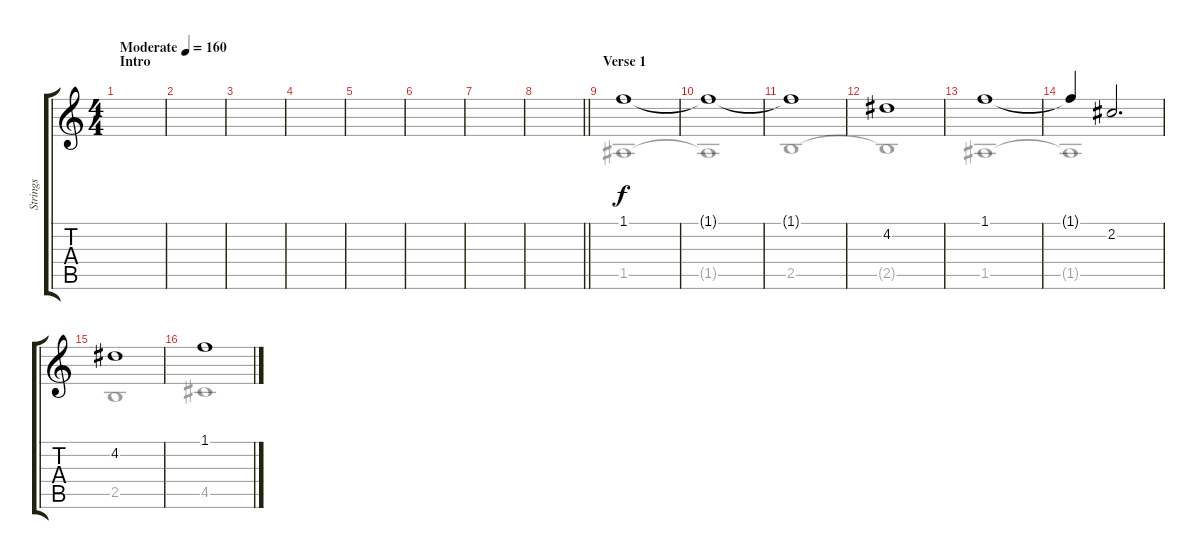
\track ("Strings" "Strings") {instrument electricguitarjazz}
\staff {score tabs}
\tuning (E4 B3 G3 D3 A2 E2) {hide}
\voice
\ts (4 4)
\section ("" "Intro")
\tempo (160 "Moderate")
\clef g2
\ks c
|
|
|
|
|
|
|
\barLineRight lightlight
|
\section ("" "Verse 1")
1.1.1 |
1.1{t}.1 |
1.1{t}.1 |
4.2.1 |
1.1.1 |
1.1{t}.4 2.2.2{d} |
4.2.1 |
1.1.1
\voice
\clef g2
\ottava regular
\simile none
\ks c
|
|
|
|
|
|
|
\barLineRight lightlight
|
1.5.1 |
1.5{t}.1 |
2.5.1 |
2.5{t}.1 |
1.5.1 |
1.5{t}.1 |
2.5.1 |
4.5.1
